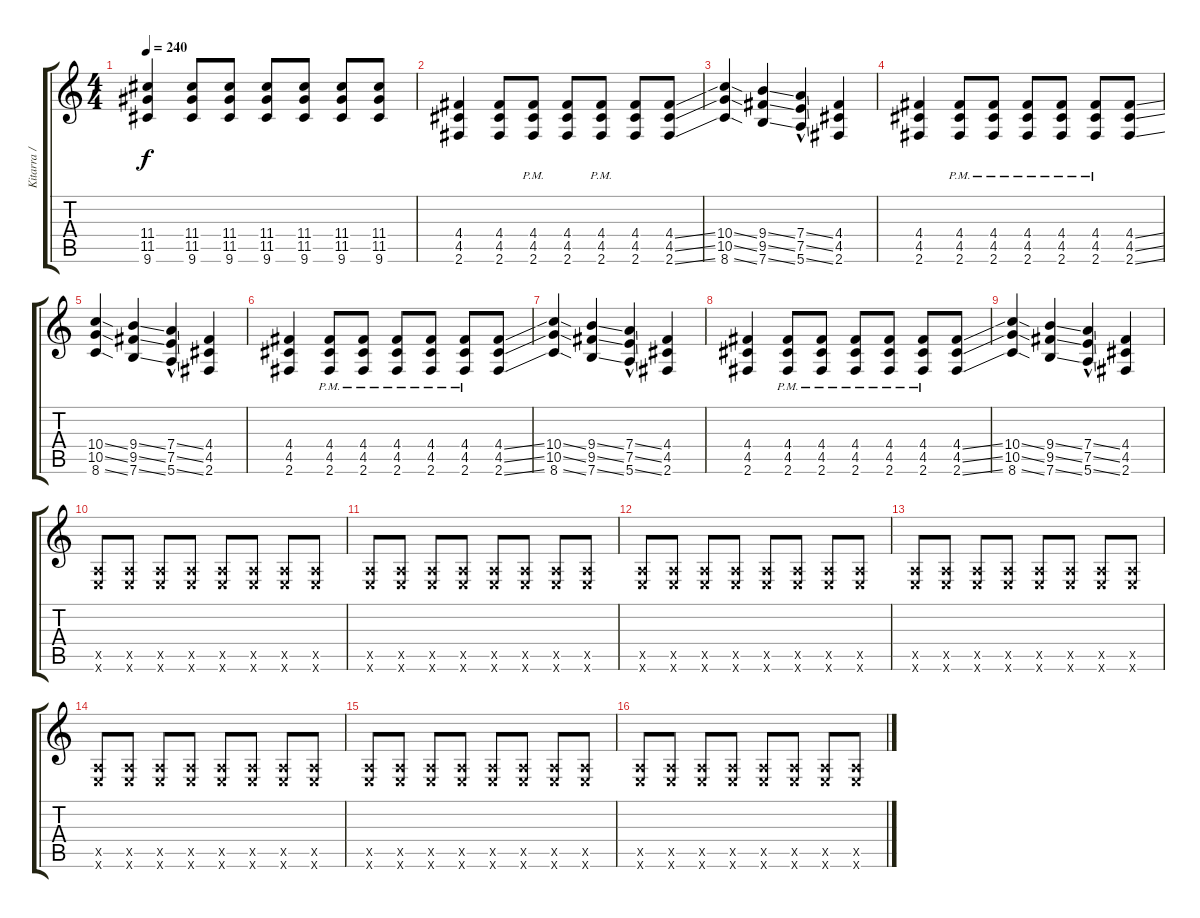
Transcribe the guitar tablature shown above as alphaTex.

\track ("Kitarra / Guitarra" "Kitarra / ") {instrument distortionguitar}
\staff {score tabs}
\tuning (E4 B3 G3 D3 A2 E2) {hide}
\ts (4 4)
\tempo 240
\clef g2
\ks c
(11.4 11.5 9.6).4{dy f} (11.4 11.5 9.6).8 (11.4 11.5 9.6).8 (11.4 11.5 9.6).8 (11.4 11.5 9.6).8 (11.4 11.5 9.6).8 (11.4 11.5 9.6).8 |
(4.4 4.5 2.6).4 (4.4 4.5 2.6).8 (4.4 4.5{pm} 2.6).8 (4.4 4.5 2.6).8 (4.4 4.5{pm} 2.6).8 (4.4 4.5 2.6).8 (4.4{ss} 4.5{ss} 2.6{ss}).8 |
(10.4{ss} 10.5{ss} 8.6{ss}).4 (9.4{ss} 9.5{ss} 7.6{ss}).4 (7.4{ss hac} 7.5{ss} 5.6{ss}).4 (4.4 4.5 2.6).4 |
(4.4 4.5 2.6).4 (4.4 4.5{pm} 2.6).8 (4.4 4.5{pm} 2.6).8 (4.4 4.5{pm} 2.6).8 (4.4 4.5{pm} 2.6).8 (4.4 4.5{pm} 2.6).8 (4.4{ss} 4.5{ss} 2.6{ss}).8 |
(10.4{ss} 10.5{ss} 8.6{ss}).4 (9.4{ss} 9.5{ss} 7.6{ss}).4 (7.4{ss hac} 7.5{ss} 5.6{ss}).4 (4.4 4.5 2.6).4 |
(4.4 4.5 2.6).4 (4.4 4.5{pm} 2.6).8 (4.4 4.5{pm} 2.6).8 (4.4 4.5{pm} 2.6).8 (4.4 4.5{pm} 2.6).8 (4.4 4.5{pm} 2.6).8 (4.4{ss} 4.5{ss} 2.6{ss}).8 |
(10.4{ss} 10.5{ss} 8.6{ss}).4 (9.4{ss} 9.5{ss} 7.6{ss}).4 (7.4{ss hac} 7.5{ss} 5.6{ss}).4 (4.4 4.5 2.6).4 |
(4.4 4.5 2.6).4 (4.4 4.5{pm} 2.6).8 (4.4 4.5{pm} 2.6).8 (4.4 4.5{pm} 2.6).8 (4.4 4.5{pm} 2.6).8 (4.4 4.5{pm} 2.6).8 (4.4{ss} 4.5{ss} 2.6{ss}).8 |
(10.4{ss} 10.5{ss} 8.6{ss}).4 (9.4{ss} 9.5{ss} 7.6{ss}).4 (7.4{ss hac} 7.5{ss} 5.6{ss}).4 (4.4 4.5 2.6).4 |
(0.5{x} 0.6{x}).8 (0.5{x} 0.6{x}).8 (0.5{x} 0.6{x}).8 (0.5{x} 0.6{x}).8 (0.5{x} 0.6{x}).8 (0.5{x} 0.6{x}).8 (0.5{x} 0.6{x}).8 (0.5{x} 0.6{x}).8 |
(0.5{x} 0.6{x}).8 (0.5{x} 0.6{x}).8 (0.5{x} 0.6{x}).8 (0.5{x} 0.6{x}).8 (0.5{x} 0.6{x}).8 (0.5{x} 0.6{x}).8 (0.5{x} 0.6{x}).8 (0.5{x} 0.6{x}).8 |
(0.5{x} 0.6{x}).8 (0.5{x} 0.6{x}).8 (0.5{x} 0.6{x}).8 (0.5{x} 0.6{x}).8 (0.5{x} 0.6{x}).8 (0.5{x} 0.6{x}).8 (0.5{x} 0.6{x}).8 (0.5{x} 0.6{x}).8 |
(0.5{x} 0.6{x}).8 (0.5{x} 0.6{x}).8 (0.5{x} 0.6{x}).8 (0.5{x} 0.6{x}).8 (0.5{x} 0.6{x}).8 (0.5{x} 0.6{x}).8 (0.5{x} 0.6{x}).8 (0.5{x} 0.6{x}).8 |
(0.5{x} 0.6{x}).8 (0.5{x} 0.6{x}).8 (0.5{x} 0.6{x}).8 (0.5{x} 0.6{x}).8 (0.5{x} 0.6{x}).8 (0.5{x} 0.6{x}).8 (0.5{x} 0.6{x}).8 (0.5{x} 0.6{x}).8 |
(0.5{x} 0.6{x}).8 (0.5{x} 0.6{x}).8 (0.5{x} 0.6{x}).8 (0.5{x} 0.6{x}).8 (0.5{x} 0.6{x}).8 (0.5{x} 0.6{x}).8 (0.5{x} 0.6{x}).8 (0.5{x} 0.6{x}).8 |
(0.5{x} 0.6{x}).8 (0.5{x} 0.6{x}).8 (0.5{x} 0.6{x}).8 (0.5{x} 0.6{x}).8 (0.5{x} 0.6{x}).8 (0.5{x} 0.6{x}).8 (0.5{x} 0.6{x}).8 (0.5{x} 0.6{x}).8
